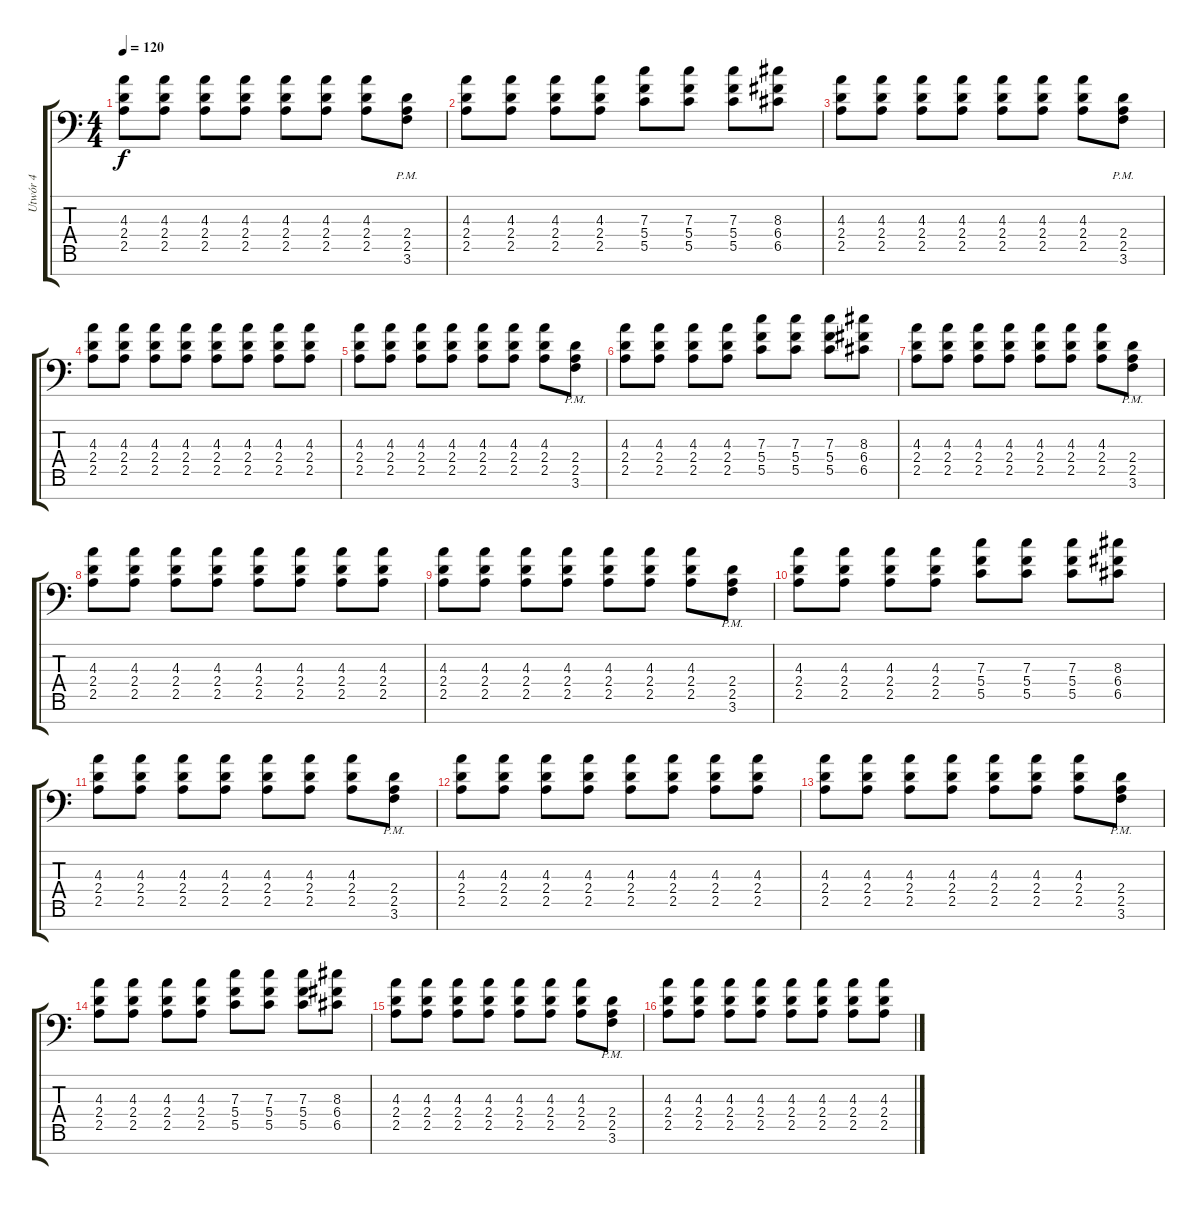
\track ("Utwór 4" "Utwór 4") {mute instrument overdrivenguitar}
\staff {score tabs}
\tuning (D4 A3 F3 C3 G2 D2 A1) {hide}
\ts (4 4)
\tempo 120
\clef f4
\ks c
(4.3 2.4 2.5).8{dy f} (4.3 2.4 2.5).8 (4.3 2.4 2.5).8 (4.3 2.4 2.5).8 (4.3 2.4 2.5).8 (4.3 2.4 2.5).8 (4.3 2.4 2.5).8 (2.4 2.5 3.6{pm}).8 |
(4.3 2.4 2.5).8 (4.3 2.4 2.5).8 (4.3 2.4 2.5).8 (4.3 2.4 2.5).8 (7.3 5.4 5.5).8 (7.3 5.4 5.5).8 (7.3 5.4 5.5).8 (8.3 6.4 6.5).8 |
(4.3 2.4 2.5).8 (4.3 2.4 2.5).8 (4.3 2.4 2.5).8 (4.3 2.4 2.5).8 (4.3 2.4 2.5).8 (4.3 2.4 2.5).8 (4.3 2.4 2.5).8 (2.4 2.5 3.6{pm}).8 |
(4.3 2.4 2.5).8 (4.3 2.4 2.5).8 (4.3 2.4 2.5).8 (4.3 2.4 2.5).8 (4.3 2.4 2.5).8 (4.3 2.4 2.5).8 (4.3 2.4 2.5).8 (4.3 2.4 2.5).8 |
(4.3 2.4 2.5).8 (4.3 2.4 2.5).8 (4.3 2.4 2.5).8 (4.3 2.4 2.5).8 (4.3 2.4 2.5).8 (4.3 2.4 2.5).8 (4.3 2.4 2.5).8 (2.4 2.5 3.6{pm}).8 |
(4.3 2.4 2.5).8 (4.3 2.4 2.5).8 (4.3 2.4 2.5).8 (4.3 2.4 2.5).8 (7.3 5.4 5.5).8 (7.3 5.4 5.5).8 (7.3 5.4 5.5).8 (8.3 6.4 6.5).8 |
(4.3 2.4 2.5).8 (4.3 2.4 2.5).8 (4.3 2.4 2.5).8 (4.3 2.4 2.5).8 (4.3 2.4 2.5).8 (4.3 2.4 2.5).8 (4.3 2.4 2.5).8 (2.4 2.5 3.6{pm}).8 |
(4.3 2.4 2.5).8 (4.3 2.4 2.5).8 (4.3 2.4 2.5).8 (4.3 2.4 2.5).8 (4.3 2.4 2.5).8 (4.3 2.4 2.5).8 (4.3 2.4 2.5).8 (4.3 2.4 2.5).8 |
(4.3 2.4 2.5).8 (4.3 2.4 2.5).8 (4.3 2.4 2.5).8 (4.3 2.4 2.5).8 (4.3 2.4 2.5).8 (4.3 2.4 2.5).8 (4.3 2.4 2.5).8 (2.4 2.5 3.6{pm}).8 |
(4.3 2.4 2.5).8 (4.3 2.4 2.5).8 (4.3 2.4 2.5).8 (4.3 2.4 2.5).8 (7.3 5.4 5.5).8 (7.3 5.4 5.5).8 (7.3 5.4 5.5).8 (8.3 6.4 6.5).8 |
(4.3 2.4 2.5).8 (4.3 2.4 2.5).8 (4.3 2.4 2.5).8 (4.3 2.4 2.5).8 (4.3 2.4 2.5).8 (4.3 2.4 2.5).8 (4.3 2.4 2.5).8 (2.4 2.5 3.6{pm}).8 |
(4.3 2.4 2.5).8 (4.3 2.4 2.5).8 (4.3 2.4 2.5).8 (4.3 2.4 2.5).8 (4.3 2.4 2.5).8 (4.3 2.4 2.5).8 (4.3 2.4 2.5).8 (4.3 2.4 2.5).8 |
(4.3 2.4 2.5).8 (4.3 2.4 2.5).8 (4.3 2.4 2.5).8 (4.3 2.4 2.5).8 (4.3 2.4 2.5).8 (4.3 2.4 2.5).8 (4.3 2.4 2.5).8 (2.4 2.5 3.6{pm}).8 |
(4.3 2.4 2.5).8 (4.3 2.4 2.5).8 (4.3 2.4 2.5).8 (4.3 2.4 2.5).8 (7.3 5.4 5.5).8 (7.3 5.4 5.5).8 (7.3 5.4 5.5).8 (8.3 6.4 6.5).8 |
(4.3 2.4 2.5).8 (4.3 2.4 2.5).8 (4.3 2.4 2.5).8 (4.3 2.4 2.5).8 (4.3 2.4 2.5).8 (4.3 2.4 2.5).8 (4.3 2.4 2.5).8 (2.4 2.5 3.6{pm}).8 |
(4.3 2.4 2.5).8 (4.3 2.4 2.5).8 (4.3 2.4 2.5).8 (4.3 2.4 2.5).8 (4.3 2.4 2.5).8 (4.3 2.4 2.5).8 (4.3 2.4 2.5).8 (4.3 2.4 2.5).8
